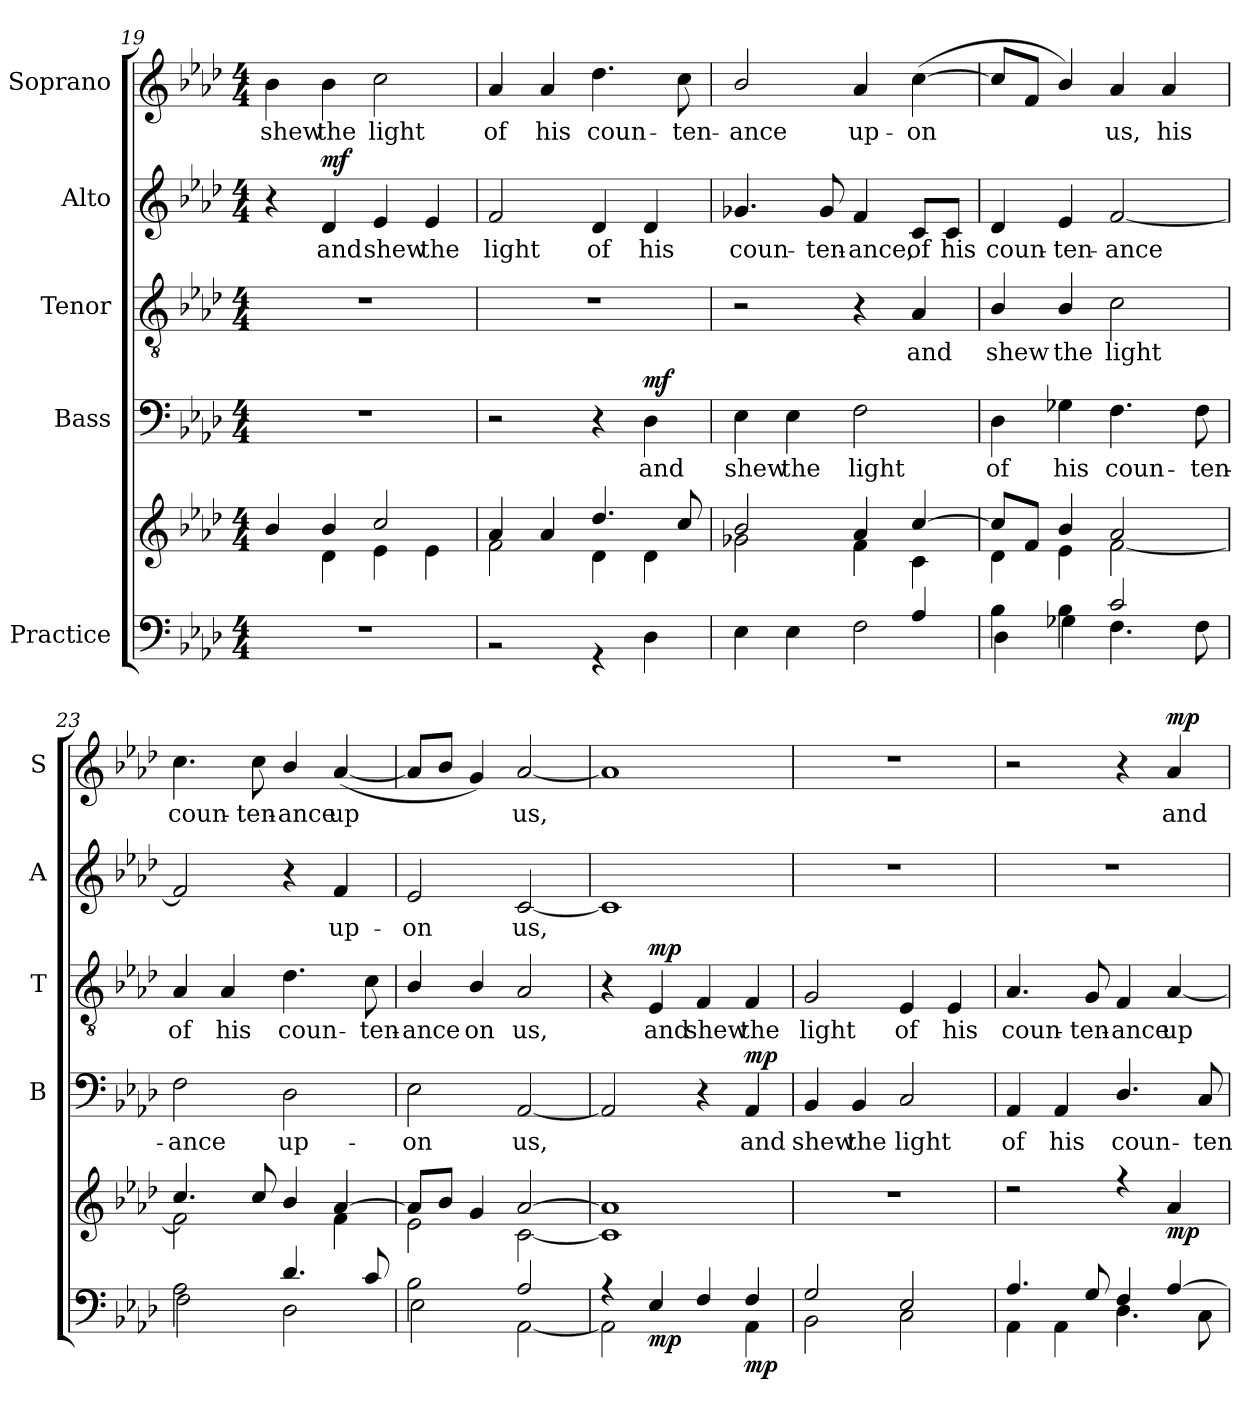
**kern	**kern	**dynam	**kern	**text	**dynam	**kern	**text	**dynam	**kern	**text	**dynam	**kern	**text	**dynam
*part5	*part5	*part5	*part4	*part4	*part4	*part3	*part3	*part3	*part2	*part2	*part2	*part1	*part1	*part1
*staff6	*staff5	*staff5/6	*staff4	*staff4	*staff4	*staff3	*staff3	*staff3	*staff2	*staff2	*staff2	*staff1	*staff1	*staff1
*I"Practice	*	*	*I"Bass	*	*	*I"Tenor	*	*	*I"Alto	*	*	*I"Soprano	*	*
*	*	*	*I'B	*	*	*I'T	*	*	*I'A	*	*	*I'S	*	*
*clefF4	*clefG2	*	*clefF4	*	*	*clefGv2	*	*	*clefG2	*	*	*clefG2	*	*
*k[b-e-a-d-]	*k[b-e-a-d-]	*	*k[b-e-a-d-]	*	*	*k[b-e-a-d-]	*	*	*k[b-e-a-d-]	*	*	*k[b-e-a-d-]	*	*
*A-:	*A-:	*	*A-:	*	*	*A-:	*	*	*A-:	*	*	*A-:	*	*
*M4/4	*M4/4	*	*M4/4	*	*	*M4/4	*	*	*M4/4	*	*	*M4/4	*	*
=19	=19	=19	=19	=19	=19	=19	=19	=19	=19	=19	=19	=19	=19	=19
*	*^	*	*	*	*	*	*	*	*	*	*	*	*	*
!	!	!	!	!	!	!	!	!	!	!	!	!	!	!LO:LY:b	!
1r	4b-/	4ryy	.	1r	.	.	1r	.	.	4r	.	.	4b-\	shew	.
!	!	!	!	!	!	!	!	!	!	!	!LO:LY:b	!LO:DY:b	!	!LO:LY:b	!
.	4b-/	4d-\	.	.	.	.	.	.	.	4d-/	and	mf	4b-\	the	.
!	!	!	!	!	!	!	!	!	!	!	!LO:LY:b	!	!	!LO:LY:b	!
.	2cc/	4e-\	.	.	.	.	.	.	.	4e-/	shew	.	2cc\	light	.
!	!	!	!	!	!	!	!	!	!	!	!LO:LY:b	!	!	!	!
.	.	4e-\	.	.	.	.	.	.	.	4e-/	the	.	.	.	.
=20	=20	=20	=20	=20	=20	=20	=20	=20	=20	=20	=20	=20	=20	=20	=20
*^	*	*	*	*	*	*	*	*	*	*	*	*	*	*	*
!	!	!	!	!	!	!	!	!	!	!	!	!LO:LY:b	!	!	!LO:LY:b	!
1ryy	2r	4a-/	2f\	.	2r	.	.	1r	.	.	2f/	light	.	4a-/	of	.
!	!	!	!	!	!	!	!	!	!	!	!	!	!	!	!LO:LY:b	!
.	.	4a-/	.	.	.	.	.	.	.	.	.	.	.	4a-/	his	.
!	!	!	!	!	!	!	!	!	!	!	!	!LO:LY:b	!	!	!LO:LY:b	!
.	4r	4.dd-/	4d-\	.	4r	.	.	.	.	.	4d-/	of	.	4.dd-\	coun-	.
!	!	!	!	!	!	!LO:LY:b	!LO:DY:b	!	!	!	!	!LO:LY:b	!	!	!	!
.	4D-\	.	4d-\	.	4D-\	and	mf	.	.	.	4d-/	his	.	.	.	.
!	!	!	!	!	!	!	!	!	!	!	!	!	!	!	!LO:LY:b	!
.	.	8cc/	.	.	.	.	.	.	.	.	.	.	.	8cc\	-ten-	.
!!LO:LB:g=z
=21	=21	=21	=21	=21	=21	=21	=21	=21	=21	=21	=21	=21	=21	=21	=21	=21
!	!	!	!	!	!	!LO:LY:b	!	!	!	!	!	!LO:LY:b	!	!	!LO:LY:b	!
2ryy	4E-\	2b-/	2g-X\	.	4E-\	shew	.	2r	.	.	4.g-X/	coun-	.	2b-/	-ance	.
!	!	!	!	!	!	!LO:LY:b	!	!	!	!	!	!	!	!	!	!
.	4E-\	.	.	.	4E-\	the	.	.	.	.	.	.	.	.	.	.
!	!	!	!	!	!	!	!	!	!	!	!	!LO:LY:b	!	!	!	!
.	.	.	.	.	.	.	.	.	.	.	8g-/	-ten-	.	.	.	.
!	!	!	!	!	!	!LO:LY:b	!	!	!	!	!	!LO:LY:b	!	!	!LO:LY:b	!
4ryy	2F\	4a-/	4f\	.	2F\	light	.	4r	.	.	4f/	-ance,	.	4a-/	up-	.
!	!	!	!	!	!	!	!	!	!LO:LY:b	!	!	!LO:LY:b	!	!	!LO:LY:b	!
4A-/	.	[>4cc/	4c\	.	.	.	.	4A-/	and	.	8c/L	of	.	(<[4cc\	-on	.
!	!	!	!	!	!	!	!	!	!	!	!	!LO:LY:b	!	!	!	!
.	.	.	.	.	.	.	.	.	.	.	8c/J	his	.	.	.	.
=22	=22	=22	=22	=22	=22	=22	=22	=22	=22	=22	=22	=22	=22	=22	=22	=22
!	!	!	!	!	!	!LO:LY:b	!	!	!LO:LY:b	!	!	!LO:LY:b	!	!	!	!
4B-\	4D-\	8cc/L]	4d-\	.	4D-\	of	.	4B-/	shew	.	4d-/	coun-	.	8cc/L]	.	.
.	.	8f/J	.	.	.	.	.	.	.	.	.	.	.	8f/J	.	.
!	!	!	!	!	!	!LO:LY:b	!	!	!LO:LY:b	!	!	!LO:LY:b	!	!	!	!
4B-\	4G-X\	4b-/	4e-\	.	4G-X\	his	.	4B-/	the	.	4e-/	-ten-	.	4b-/)	.	.
!	!	!	!	!	!	!LO:LY:b	!	!	!LO:LY:b	!	!	!LO:LY:b	!	!	!LO:LY:b	!
2c/	4.F\	2a-/	[<2f\	.	4.F\	coun-	.	2c\	light	.	[2f/	-ance	.	4a-/	us,	.
!	!	!	!	!	!	!	!	!	!	!	!	!	!	!	!LO:LY:b	!
.	.	.	.	.	.	.	.	.	.	.	.	.	.	4a-/	his	.
!	!	!	!	!	!	!LO:LY:b	!	!	!	!	!	!	!	!	!	!
.	8F\	.	.	.	8F\	-ten-	.	.	.	.	.	.	.	.	.	.
=23	=23	=23	=23	=23	=23	=23	=23	=23	=23	=23	=23	=23	=23	=23	=23	=23
!	!	!	!	!	!	!LO:LY:b	!	!	!LO:LY:b	!	!	!	!	!	!LO:LY:b	!
2A-\	2F\	4.cc/	2f\]	.	2F\	-ance	.	4A-/	of	.	2f/]	.	.	4.cc\	coun-	.
!	!	!	!	!	!	!	!	!	!LO:LY:b	!	!	!	!	!	!	!
.	.	.	.	.	.	.	.	4A-/	his	.	.	.	.	.	.	.
!	!	!	!	!	!	!	!	!	!	!	!	!	!	!	!LO:LY:b	!
.	.	8cc/	.	.	.	.	.	.	.	.	.	.	.	8cc\	-ten-	.
!	!	!	!	!	!	!LO:LY:b	!	!	!LO:LY:b	!	!	!	!	!	!LO:LY:b	!
4.d-/	2D-\	4b-/	4ryy	.	2D-\	up-	.	4.d-\	coun-	.	4r	.	.	4b-/	-ance	.
!	!	!	!	!	!	!	!	!	!	!	!	!LO:LY:b	!	!	!LO:LY:b	!
.	.	[>4a-/	4f\	.	.	.	.	.	.	.	4f/	up-	.	(<[4a-/	up­	.
!	!	!	!	!	!	!	!	!	!LO:LY:b	!	!	!	!	!	!	!
8c/	.	.	.	.	.	.	.	8c\	-ten-	.	.	.	.	.	.	.
=24	=24	=24	=24	=24	=24	=24	=24	=24	=24	=24	=24	=24	=24	=24	=24	=24
!	!	!	!	!	!	!LO:LY:b	!	!	!LO:LY:b	!	!	!LO:LY:b	!	!	!	!
2B-\	2E-\	8a-/L]	2e-\	.	2E-\	-on	.	4B-/	-ance	.	2e-/	-on	.	8a-/L]	.	.
.	.	8b-/J	.	.	.	.	.	.	.	.	.	.	.	8b-/J	.	.
!	!	!	!	!	!	!	!	!	!LO:LY:b	!	!	!	!	!	!	!
.	.	4g/	.	.	.	.	.	4B-/	on	.	.	.	.	4g/)	.	.
!	!	!	!	!	!	!LO:LY:b	!	!	!LO:LY:b	!	!	!LO:LY:b	!	!	!LO:LY:b	!
2A-/	[<2AA-\	[>2a-/	[<2c\	.	[2AA-/	us,	.	2A-/	us,	.	[2c/	us,	.	[2a-/	us,	.
=25	=25	=25	=25	=25	=25	=25	=25	=25	=25	=25	=25	=25	=25	=25	=25	=25
4r	2AA-\]	1a-]	1c]	.	2AA-/]	.	.	4r	.	.	1c]	.	.	1a-]	.	.
!	!	!	!	!LO:DY:b=2	!	!	!	!	!LO:LY:b	!LO:DY:b	!	!	!	!	!	!
4E-/	.	.	.	mp	.	.	.	4E-/	and	mp	.	.	.	.	.	.
!	!	!	!	!	!	!	!	!	!LO:LY:b	!	!	!	!	!	!	!
4F/	4ryy	.	.	.	4r	.	.	4F/	shew	.	.	.	.	.	.	.
!	!	!	!	!LO:DY:b=2	!	!LO:LY:b	!LO:DY:b	!	!LO:LY:b	!	!	!	!	!	!	!
4F/	4AA-\	.	.	mp	4AA-/	and	mp	4F/	the	.	.	.	.	.	.	.
*	*	*v	*v	*	*	*	*	*	*	*	*	*	*	*	*	*
!!LO:LB:g=z
=26	=26	=26	=26	=26	=26	=26	=26	=26	=26	=26	=26	=26	=26	=26	=26
!	!	!	!	!	!LO:LY:b	!	!	!LO:LY:b	!	!	!	!	!	!	!
2G/	2BB-\	1r	.	4BB-/	shew	.	2G/	light	.	1r	.	.	1r	.	.
!	!	!	!	!	!LO:LY:b	!	!	!	!	!	!	!	!	!	!
.	.	.	.	4BB-/	the	.	.	.	.	.	.	.	.	.	.
!	!	!	!	!	!LO:LY:b	!	!	!LO:LY:b	!	!	!	!	!	!	!
2E-/	2C\	.	.	2C/	light	.	4E-/	of	.	.	.	.	.	.	.
!	!	!	!	!	!	!	!	!LO:LY:b	!	!	!	!	!	!	!
.	.	.	.	.	.	.	4E-/	his	.	.	.	.	.	.	.
=27	=27	=27	=27	=27	=27	=27	=27	=27	=27	=27	=27	=27	=27	=27	=27
*	*	*^	*	*	*	*	*	*	*	*	*	*	*	*	*
!	!	!	!	!	!	!LO:LY:b	!	!	!LO:LY:b	!	!	!	!	!	!	!
4.A-/	4AA-\	2r	1ryy	.	4AA-/	of	.	4.A-/	coun-	.	1r	.	.	2r	.	.
!	!	!	!	!	!	!LO:LY:b	!	!	!	!	!	!	!	!	!	!
.	4AA-\	.	.	.	4AA-/	his	.	.	.	.	.	.	.	.	.	.
!	!	!	!	!	!	!	!	!	!LO:LY:b	!	!	!	!	!	!	!
8G/	.	.	.	.	.	.	.	8G/	-ten-	.	.	.	.	.	.	.
!	!	!	!	!	!	!LO:LY:b	!	!	!LO:LY:b	!	!	!	!	!	!	!
4F/	4.D-\	4r	.	.	4.D-/	coun-	.	4F/	-ance	.	.	.	.	4r	.	.
!	!	!	!	!LO:DY:b	!	!	!	!	!LO:LY:b	!	!	!	!	!	!LO:LY:b	!LO:DY:b
[>4A-/	.	4a-/	.	mp	.	.	.	[4A-/	up­	.	.	.	.	4a-/	and	mp
!	!	!	!	!	!	!LO:LY:b	!	!	!	!	!	!	!	!	!	!
.	8C\	.	.	.	8C/	-ten-	.	.	.	.	.	.	.	.	.	.
*v	*v	*	*	*	*	*	*	*	*	*	*	*	*	*	*	*
*	*v	*v	*	*	*	*	*	*	*	*	*	*	*	*	*
=	=	=	=	=	=	=	=	=	=	=	=	=	=	=
*-	*-	*-	*-	*-	*-	*-	*-	*-	*-	*-	*-	*-	*-	*-
